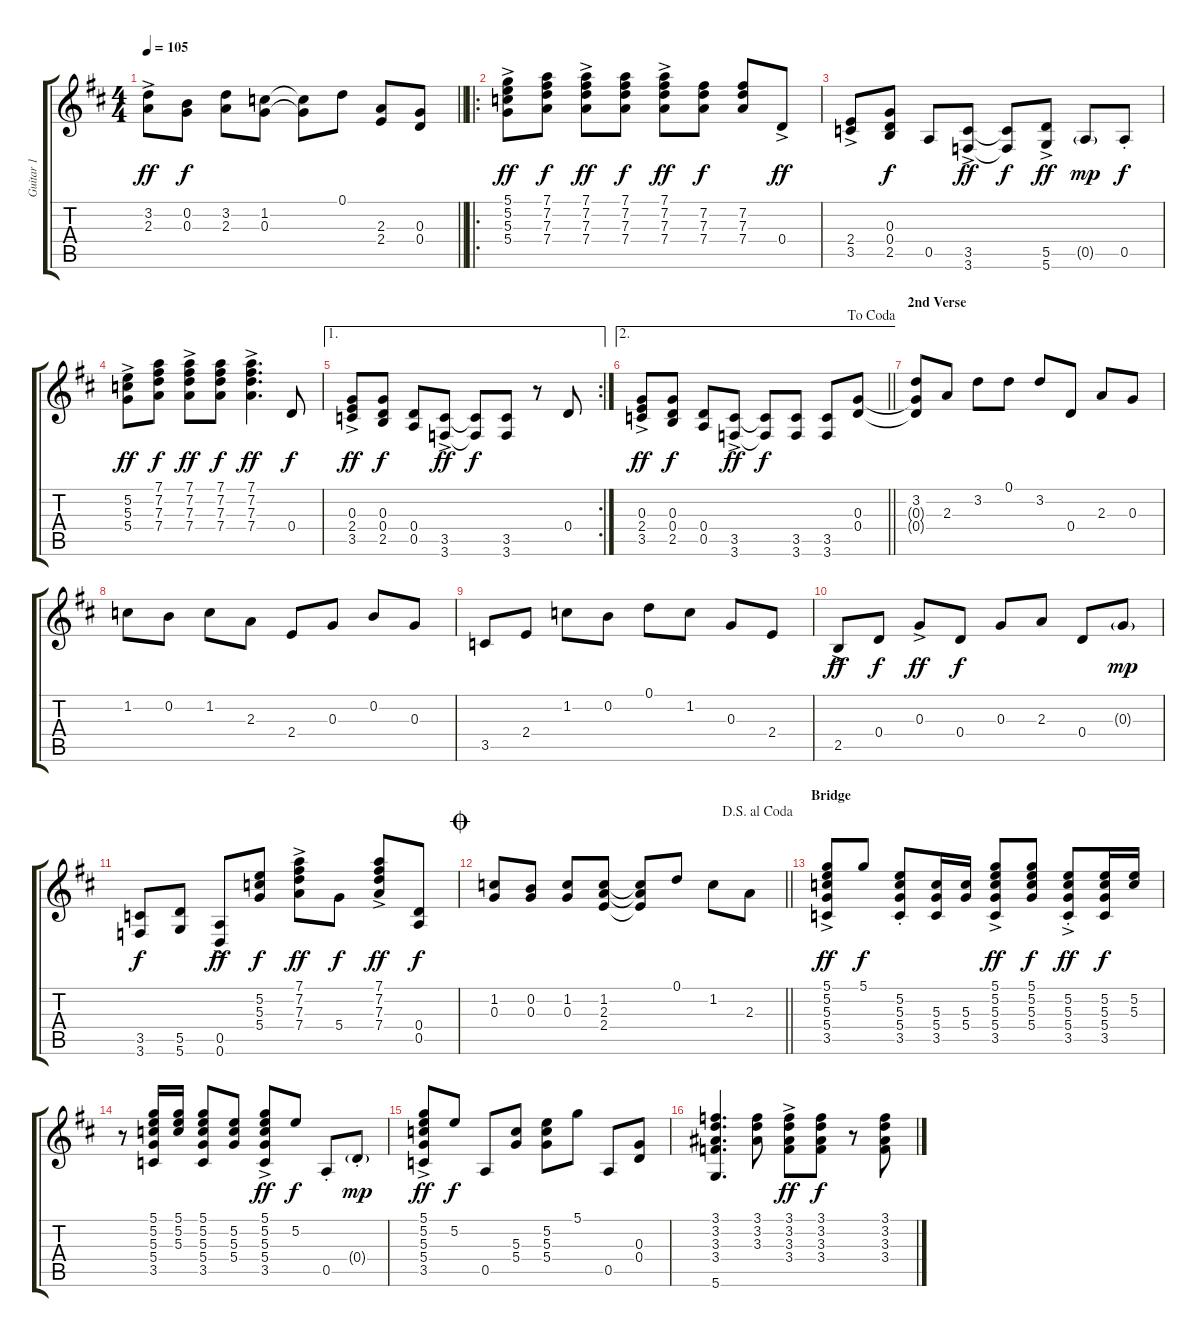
\track ("Guitar 1" "Guitar 1") {instrument overdrivenguitar}
\staff {score tabs}
\tuning (D4 B3 G3 D3 A2 D2) {hide}
\ts (4 4)
\tempo 105
\clef g2
\barLineRight lightlight
\ks d
(3.2{ac} 2.3{ac}).8{dy ff} (0.2 0.3).8{dy f} (3.2 2.3).8 (1.2 0.3).8 (1.2{t} 0.3{t}).8 0.1.8 (2.3 2.4).8 (0.3 0.4).8 |
\ro
(5.1{ac} 5.2{ac} 5.3{ac} 5.4{ac}).8{dy ff} (7.1 7.2 7.3 7.4).8{dy f} (7.1{ac} 7.2{ac} 7.3{ac} 7.4{ac}).8{dy ff} (7.1 7.2 7.3 7.4).8{dy f} (7.1{ac} 7.2{ac} 7.3{ac} 7.4{ac}).8{dy ff} (7.2 7.3 7.4).8{dy f} (7.2 7.3 7.4).8 0.4{ac}.8{dy ff} |
(2.4{ac} 3.5{ac}).8 (0.3 0.4 2.5).8{dy f} 0.5.8 (3.5{ac} 3.6{ac}).8{dy ff} (3.5{t} 3.6{t}).8{dy f} (5.5{ac} 5.6{ac}).8{dy ff} 0.5{g}.8{dy mp} 0.5{st}.8{dy f} |
(5.2{ac} 5.3{ac} 5.4{ac}).8{dy ff} (7.1 7.2 7.3 7.4).8{dy f} (7.1{ac} 7.2{ac} 7.3{ac} 7.4{ac}).8{dy ff} (7.1 7.2 7.3 7.4).8{dy f} (7.1{ac} 7.2{ac} 7.3{ac} 7.4{ac}).4{d dy ff} 0.4.8{dy f} |
\ae 1
\rc 2
(0.3{ac} 2.4{ac} 3.5{ac}).8{dy ff} (0.3 0.4 2.5).8{dy f} (0.4 0.5).8 (3.5{ac} 3.6{ac}).8{dy ff} (3.5{t} 3.6{t}).8{dy f} (3.5 3.6).8 r.8 0.4.8 |
\ae 2
\jump dacoda
\barLineRight lightlight
(0.3{ac} 2.4{ac} 3.5{ac}).8{dy ff} (0.3 0.4 2.5).8{dy f} (0.4 0.5).8 (3.5{ac} 3.6{ac}).8{dy ff} (3.5{t} 3.6{t}).8{dy f} (3.5 3.6).8 (3.5 3.6).8 (0.3 0.4).8 |
\section ("" "2nd Verse")
(3.2 0.3{t} 0.4{t}).8 2.3.8 3.2.8 0.1.8 3.2.8 0.4.8 2.3.8 0.3.8 |
1.2.8 0.2.8 1.2.8 2.3.8 2.4.8 0.3.8 0.2.8 0.3.8 |
3.5.8 2.4.8 1.2.8 0.2.8 0.1.8 1.2.8 0.3.8 2.4.8 |
2.5{ac}.8{dy ff} 0.4.8{dy f} 0.3{ac}.8{dy ff} 0.4.8{dy f} 0.3.8 2.3.8 0.4.8 0.3{g}.8{dy mp} |
(3.5 3.6).8{dy f} (5.5 5.6).8 (0.5{ac} 0.6{ac}).8{dy ff} (5.2 5.3 5.4).8{dy f} (7.1{ac} 7.2{ac} 7.3{ac} 7.4{ac}).8{dy ff} 5.4.8{dy f} (7.1{ac} 7.2{ac} 7.3{ac} 7.4{ac}).8{dy ff} (0.4 0.5).8{dy f} |
\jump coda
\jump dalsegnoalcoda
\barLineRight lightlight
(1.2 0.3).8 (0.2 0.3).8 (1.2 0.3).8 (1.2 2.3 2.4).8 (1.2{t} 2.3{t} 2.4{t}).8 0.1.8 1.2.8 2.3.8 |
\section ("" "Bridge")
(5.1{ac} 5.2{ac} 5.3{ac} 5.4{ac} 3.5{ac}).8{dy ff} 5.1.8{dy f} (5.2{st} 5.3{st} 5.4{st} 3.5{st}).8 (5.3 5.4 3.5).16 (5.3 5.4).16 (5.1{ac} 5.2{ac} 5.3{ac} 5.4{ac} 3.5{ac}).8{dy ff} (5.1 5.2 5.3 5.4).8{dy f} (5.2{ac st} 5.3{ac st} 5.4{ac st} 3.5{ac st}).8{dy ff} (5.2 5.3 5.4 3.5).16{dy f} (5.2 5.3).16 |
r.8 (5.1 5.2 5.3 5.4 3.5).16 (5.1 5.2 5.3).16 (5.1 5.2 5.3 5.4 3.5).8 (5.2 5.3 5.4).8 (5.1{ac} 5.2{ac} 5.3{ac} 5.4{ac} 3.5{ac}).8{dy ff} 5.2.8{dy f} 0.5{st}.8 0.4{g st}.8{dy mp} |
(5.1{ac} 5.2{ac} 5.3{ac} 5.4{ac} 3.5{ac}).8{dy ff} 5.2.8{dy f} 0.5.8 (5.3 5.4).8 (5.2 5.3 5.4).8 5.1.8 0.5.8 (0.3 0.4).8 |
(3.1 3.2 3.3 3.4 5.6).4{d} (3.1 3.2 3.3).8 (3.1{ac} 3.2{ac} 3.3{ac} 3.4{ac}).8{dy ff} (3.1 3.2 3.3 3.4).8{dy f} r.8 (3.1 3.2 3.3 3.4).8
